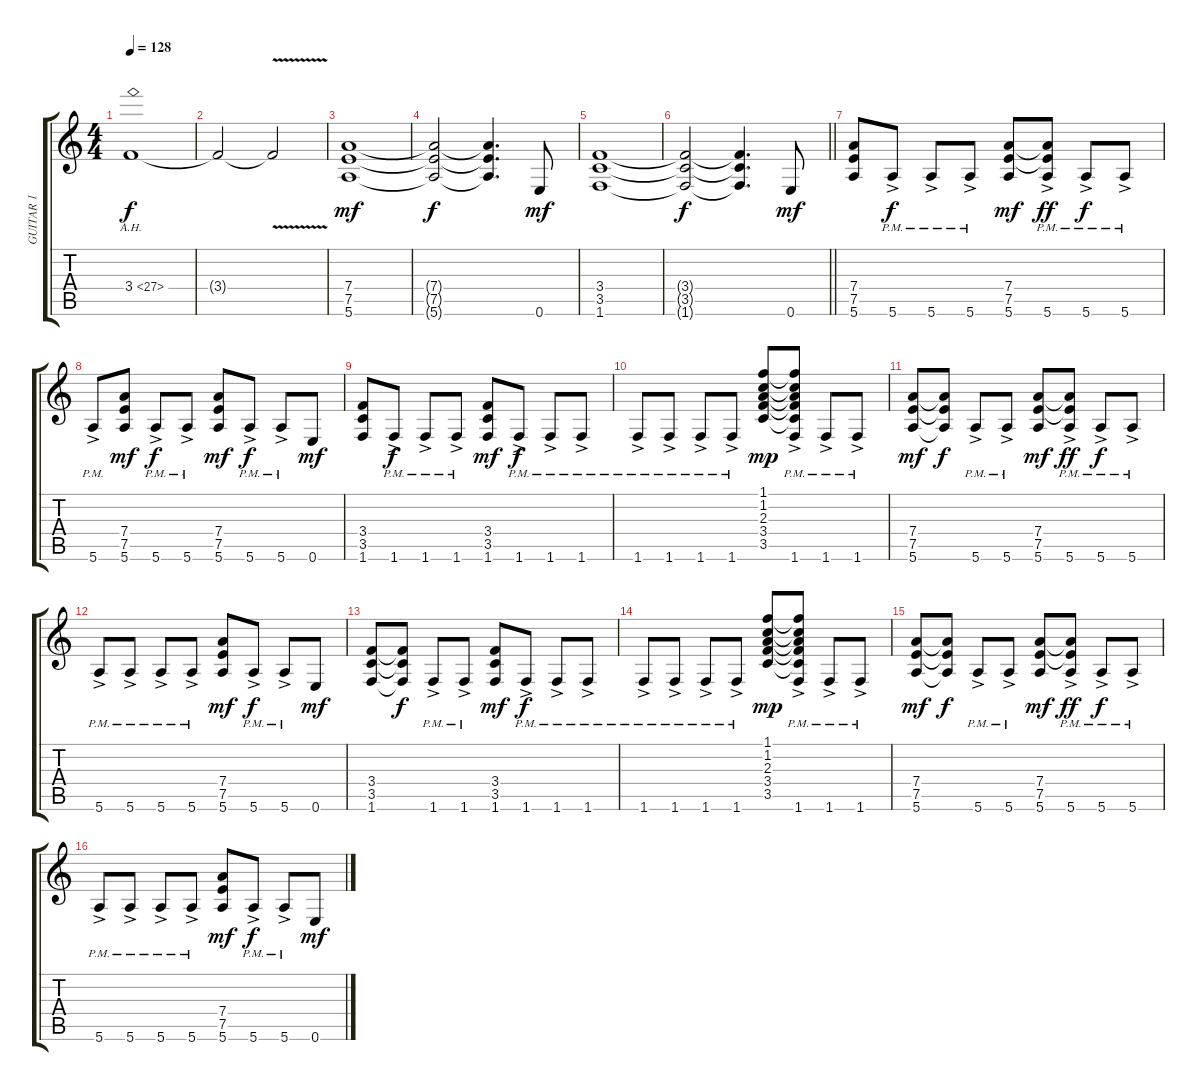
\track ("GUITAR 1" "GUITAR 1") {instrument overdrivenguitar}
\staff {score tabs}
\tuning (E4 B3 G3 D3 A2 E2) {hide}
\ts (4 4)
\tempo 128
\clef g2
\ks aminor
3.4{ah 24}.1{dy f} |
3.4{t}.2 3.4{v t}.2 |
(7.4 7.5 5.6).1{dy mf} |
(7.4{t} 7.5{t} 5.6{t}).2{dy f} (7.4{t} 7.5{t} 5.6{t}).4{d} 0.6.8{dy mf} |
(3.4 3.5 1.6).1 |
\barLineRight lightlight
(3.4{t} 3.5{t} 1.6{t}).2{dy f} (3.4{t} 3.5{t} 1.6{t}).4{d} 0.6.8{dy mf} |
(7.4 7.5 5.6).8 5.6{ac pm}.8{dy f} 5.6{ac pm}.8 5.6{ac pm}.8 (7.4 7.5 5.6).8{dy mf} (7.4{t} 7.5{t} 5.6{ac pm}).8{dy ff} 5.6{ac pm}.8{dy f} 5.6{ac pm}.8 |
5.6{ac pm}.8 (7.4 7.5 5.6).8{dy mf} 5.6{ac pm}.8{dy f} 5.6{ac pm}.8 (7.4 7.5 5.6).8{dy mf} 5.6{ac pm}.8{dy f} 5.6{ac pm}.8 0.6.8{dy mf} |
(3.4 3.5 1.6).8 1.6{ac pm}.8{dy f} 1.6{ac pm}.8 1.6{ac pm}.8 (3.4 3.5 1.6).8{dy mf} 1.6{ac pm}.8{dy f} 1.6{ac pm}.8 1.6{ac pm}.8 |
1.6{ac pm}.8 1.6{ac pm}.8 1.6{ac pm}.8 1.6{ac pm}.8 (1.1 1.2 2.3 3.4 3.5).8{dy mp} (1.1{t} 1.2{t} 2.3{t} 3.4{t} 3.5{t} 1.6{ac pm}).8 1.6{ac pm}.8 1.6{ac pm}.8 |
(7.4 7.5 5.6).8{dy mf} (7.4{t} 7.5{t} 5.6{t}).8{dy f} 5.6{ac pm}.8 5.6{ac pm}.8 (7.4 7.5 5.6).8{dy mf} (7.4{t} 7.5{t} 5.6{ac pm}).8{dy ff} 5.6{ac pm}.8{dy f} 5.6{ac pm}.8 |
5.6{ac pm}.8 5.6{ac pm}.8 5.6{ac pm}.8 5.6{ac pm}.8 (7.4 7.5 5.6).8{dy mf} 5.6{ac pm}.8{dy f} 5.6{ac pm}.8 0.6.8{dy mf} |
(3.4 3.5 1.6).8 (3.4{t} 3.5{t} 1.6{t}).8{dy f} 1.6{ac pm}.8 1.6{ac pm}.8 (3.4 3.5 1.6).8{dy mf} 1.6{ac pm}.8{dy f} 1.6{ac pm}.8 1.6{ac pm}.8 |
1.6{ac pm}.8 1.6{ac pm}.8 1.6{ac pm}.8 1.6{ac pm}.8 (1.1 1.2 2.3 3.4 3.5).8{dy mp} (1.1{t} 1.2{t} 2.3{t} 3.4{t} 3.5{t} 1.6{ac pm}).8 1.6{ac pm}.8 1.6{ac pm}.8 |
(7.4 7.5 5.6).8{dy mf volume 8} (7.4{t} 7.5{t} 5.6{t}).8{dy f} 5.6{ac pm}.8 5.6{ac pm}.8 (7.4 7.5 5.6).8{dy mf} (7.4{t} 7.5{t} 5.6{ac pm}).8{dy ff} 5.6{ac pm}.8{dy f} 5.6{ac pm}.8 |
5.6{ac pm}.8 5.6{ac pm}.8 5.6{ac pm}.8 5.6{ac pm}.8 (7.4 7.5 5.6).8{dy mf} 5.6{ac pm}.8{dy f} 5.6{ac pm}.8 0.6.8{dy mf}
